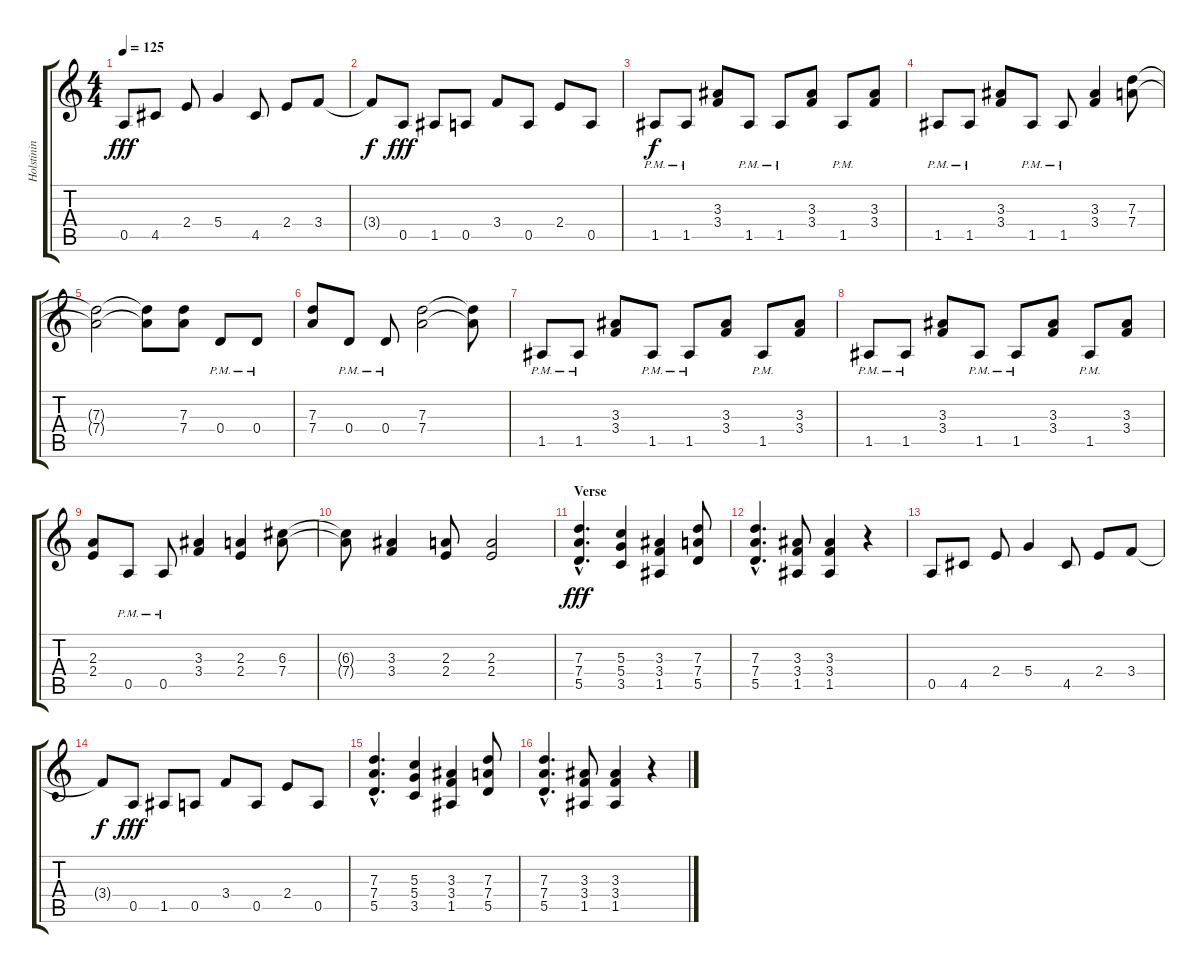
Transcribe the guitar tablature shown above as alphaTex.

\track ("Holstinin" "Holstinin") {instrument distortionguitar}
\staff {score tabs}
\tuning (E4 B3 G3 D3 A2 E2) {hide}
\ts (4 4)
\tempo 125
\clef g2
\ks c
0.5.8{dy fff} 4.5.8 2.4.8 5.4.4 4.5.8 2.4.8 3.4.8 |
3.4{t}.8{dy f} 0.5.8{dy fff} 1.5.8 0.5.8 3.4.8 0.5.8 2.4.8 0.5.8 |
1.5{pm}.8{dy f} 1.5{pm}.8 (3.3 3.4).8 1.5{pm}.8 1.5{pm}.8 (3.3 3.4).8 1.5{pm}.8 (3.3 3.4).8 |
1.5{pm}.8 1.5{pm}.8 (3.3 3.4).8 1.5{pm}.8 1.5{pm}.8 (3.3 3.4).4 (7.3 7.4).8 |
(7.3{t} 7.4{t}).2 (7.3{t} 7.4{t}).8 (7.3 7.4).8 0.4{pm}.8 0.4{pm}.8 |
(7.3 7.4).8 0.4{pm}.8 0.4{pm}.8 (7.3 7.4).2 (7.3{t} 7.4{t}).8 |
1.5{pm}.8 1.5{pm}.8 (3.3 3.4).8 1.5{pm}.8 1.5{pm}.8 (3.3 3.4).8 1.5{pm}.8 (3.3 3.4).8 |
1.5{pm}.8 1.5{pm}.8 (3.3 3.4).8 1.5{pm}.8 1.5{pm}.8 (3.3 3.4).8 1.5{pm}.8 (3.3 3.4).8 |
(2.3 2.4).8 0.5{pm}.8 0.5{pm}.8 (3.3 3.4).4 (2.3 2.4).4 (6.3 7.4).8 |
(6.3{t} 7.4{t}).8 (3.3 3.4).4 (2.3 2.4).8 (2.3 2.4).2 |
\section ("" "Verse")
(7.3{hac} 7.4{hac} 5.5{hac}).4{d dy fff} (5.3 5.4 3.5).4 (3.3 3.4 1.5).4 (7.3 7.4 5.5).8 |
(7.3{hac} 7.4{hac} 5.5{hac}).4{d} (3.3 3.4 1.5).8 (3.3 3.4 1.5).4 r.4 |
0.5.8 4.5.8 2.4.8 5.4.4 4.5.8 2.4.8 3.4.8 |
3.4{t}.8{dy f} 0.5.8{dy fff} 1.5.8 0.5.8 3.4.8 0.5.8 2.4.8 0.5.8 |
(7.3{hac} 7.4{hac} 5.5{hac}).4{d} (5.3 5.4 3.5).4 (3.3 3.4 1.5).4 (7.3 7.4 5.5).8 |
(7.3{hac} 7.4{hac} 5.5{hac}).4{d} (3.3 3.4 1.5).8 (3.3 3.4 1.5).4 r.4
